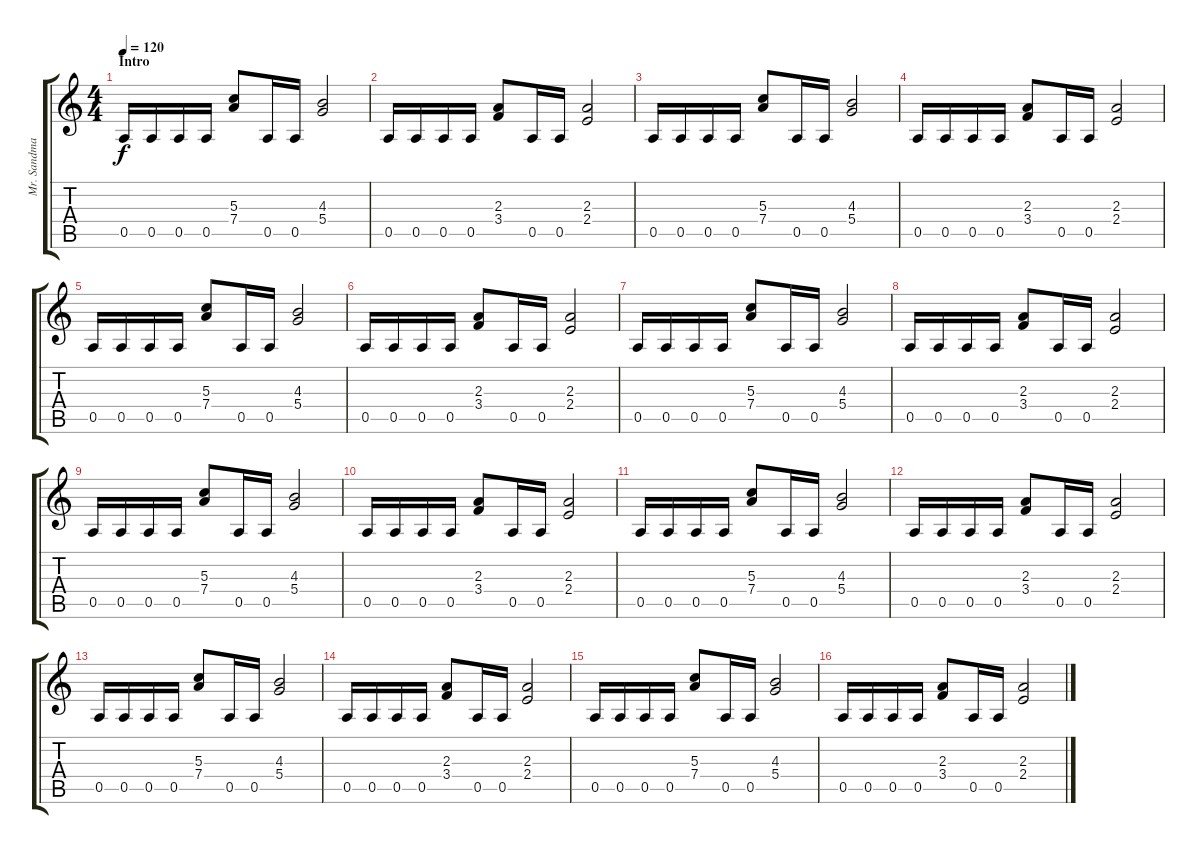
\track ("Mr. Sandman" "Mr. Sandma") {instrument distortionguitar}
\staff {score tabs}
\tuning (E4 B3 G3 D3 A2 E2) {hide}
\ts (4 4)
\section ("" "Intro")
\tempo 120
\clef g2
\ks c
0.5.16{dy f instrument distortionguitar} 0.5.16 0.5.16 0.5.16 (5.3 7.4).8 0.5.16 0.5.16 (4.3 5.4).2 |
0.5.16 0.5.16 0.5.16 0.5.16 (2.3 3.4).8 0.5.16 0.5.16 (2.3 2.4).2 |
0.5.16 0.5.16 0.5.16 0.5.16 (5.3 7.4).8 0.5.16 0.5.16 (4.3 5.4).2 |
0.5.16 0.5.16 0.5.16 0.5.16 (2.3 3.4).8 0.5.16 0.5.16 (2.3 2.4).2 |
0.5.16 0.5.16 0.5.16 0.5.16 (5.3 7.4).8 0.5.16 0.5.16 (4.3 5.4).2 |
0.5.16 0.5.16 0.5.16 0.5.16 (2.3 3.4).8 0.5.16 0.5.16 (2.3 2.4).2 |
0.5.16 0.5.16 0.5.16 0.5.16 (5.3 7.4).8 0.5.16 0.5.16 (4.3 5.4).2 |
0.5.16 0.5.16 0.5.16 0.5.16 (2.3 3.4).8 0.5.16 0.5.16 (2.3 2.4).2 |
0.5.16 0.5.16 0.5.16 0.5.16 (5.3 7.4).8 0.5.16 0.5.16 (4.3 5.4).2 |
0.5.16 0.5.16 0.5.16 0.5.16 (2.3 3.4).8 0.5.16 0.5.16 (2.3 2.4).2 |
0.5.16 0.5.16 0.5.16 0.5.16 (5.3 7.4).8 0.5.16 0.5.16 (4.3 5.4).2 |
0.5.16 0.5.16 0.5.16 0.5.16 (2.3 3.4).8 0.5.16 0.5.16 (2.3 2.4).2 |
0.5.16 0.5.16 0.5.16 0.5.16 (5.3 7.4).8 0.5.16 0.5.16 (4.3 5.4).2 |
0.5.16 0.5.16 0.5.16 0.5.16 (2.3 3.4).8 0.5.16 0.5.16 (2.3 2.4).2 |
0.5.16 0.5.16 0.5.16 0.5.16 (5.3 7.4).8 0.5.16 0.5.16 (4.3 5.4).2 |
0.5.16 0.5.16 0.5.16 0.5.16 (2.3 3.4).8 0.5.16 0.5.16 (2.3 2.4).2
